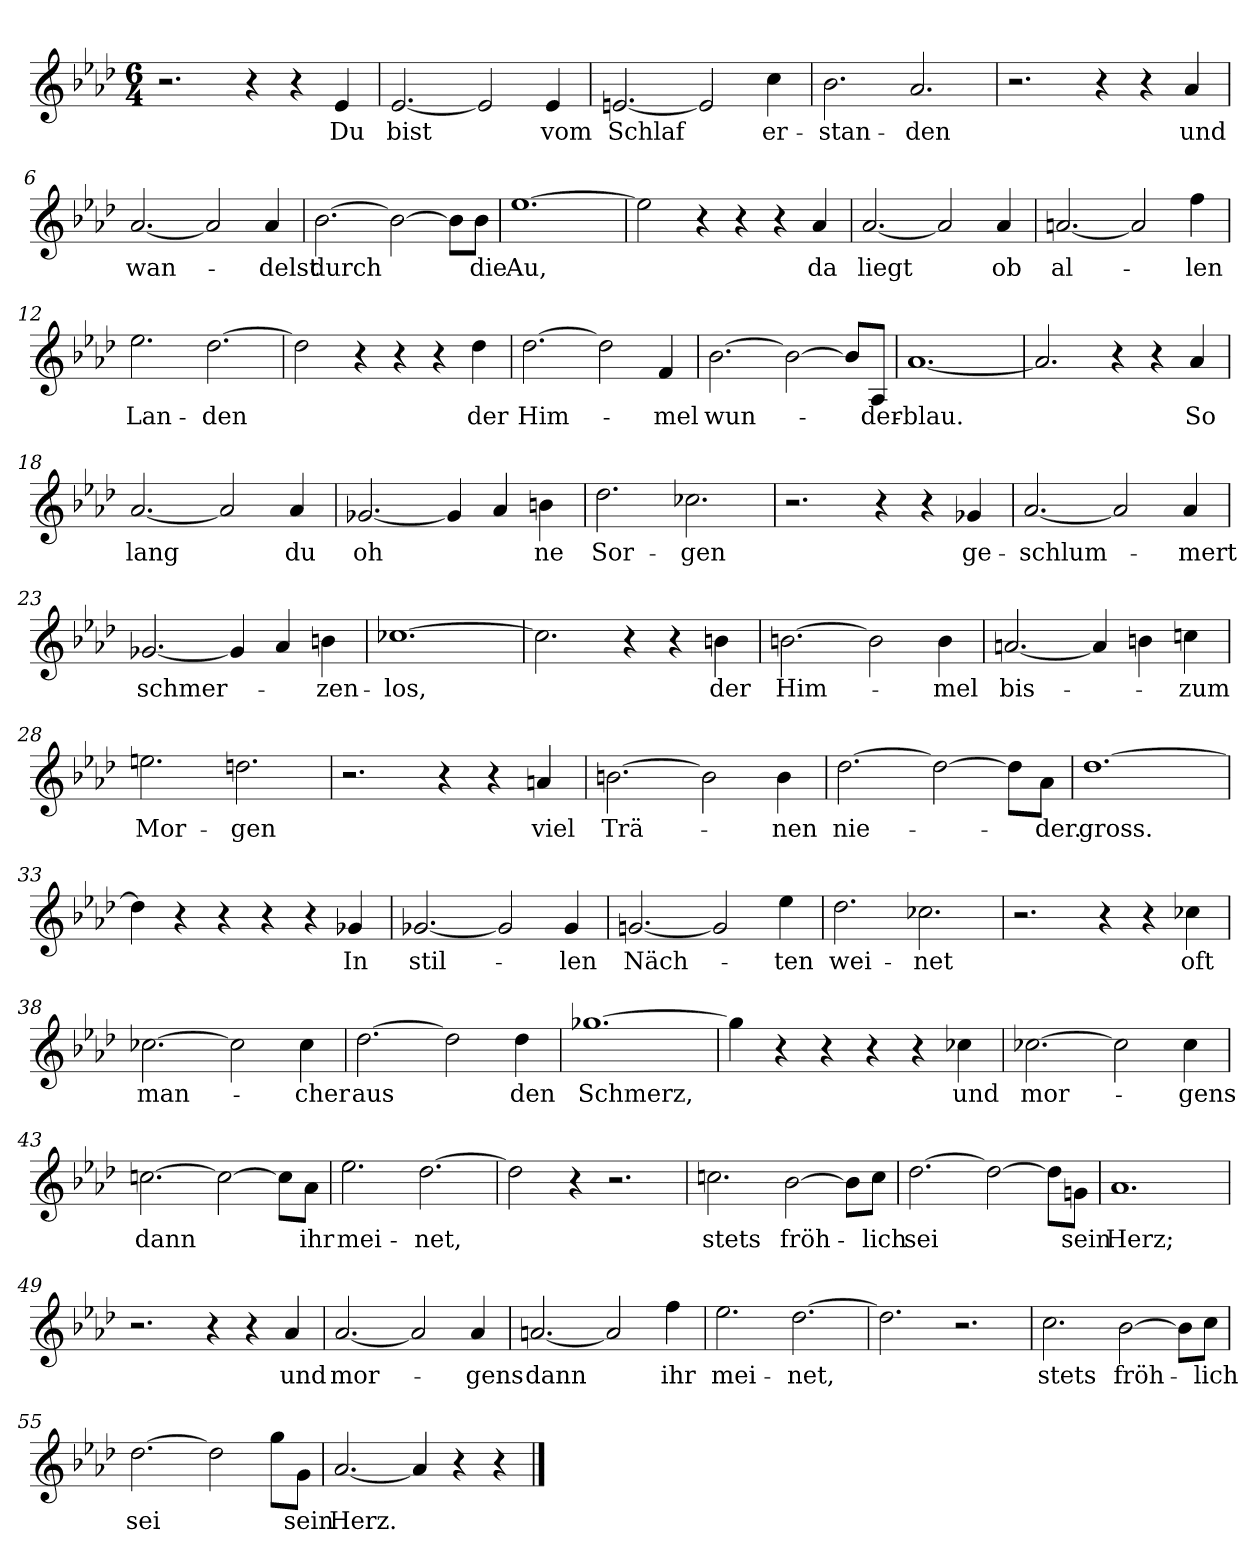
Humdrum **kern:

**kern	**text
*part1	*part1
*staff1	*staff1
*clefG2	*
*k[b-e-a-d-]	*
*M6/4	*
=1	=1
2.r	.
4r	.
4r	.
!	!LO:LY:b
4e-/	Du
=2	=2
!	!LO:LY:b
[2.e-/	bist
2e-/]	.
!	!LO:LY:b
4e-/	vom
=3	=3
!	!LO:LY:b
[2.en/	Schlaf
2e/]	.
!	!LO:LY:b
4cc\	er-
=4	=4
!	!LO:LY:b
2.b-\	-stan-
!	!LO:LY:b
2.a-/	-den
=5	=5
2.r	.
4r	.
4r	.
!	!LO:LY:b
4a-/	und
=6	=6
!	!LO:LY:b
[2.a-/	wan-
2a-/]	.
!	!LO:LY:b
4a-/	-delst
=7	=7
!	!LO:LY:b
[2.b-\	durch
2b-\_	.
8b-\L]	.
!	!LO:LY:b
8b-\J	die
=8	=8
!	!LO:LY:b
[1.ee-	Au,
=9	=9
2ee-\]	.
4r	.
4r	.
4r	.
!	!LO:LY:b
4a-/	da
=10	=10
!	!LO:LY:b
[2.a-/	liegt
2a-/]	.
!	!LO:LY:b
4a-/	ob
!!LO:LB:g=z
=11	=11
!	!LO:LY:b
[2.an/	al-
2a/]	.
!	!LO:LY:b
4ff\	-len
=12	=12
!	!LO:LY:b
2.ee-\	Lan-
!	!LO:LY:b
[2.dd-\	-den
=13	=13
2dd-\]	.
4r	.
4r	.
4r	.
!	!LO:LY:b
4dd-\	der
=14	=14
!	!LO:LY:b
[2.dd-\	Him-
2dd-\]	.
!	!LO:LY:b
4f/	-mel
=15	=15
!	!LO:LY:b
[2.b-\	wun-
2b-\_	.
8b-/L]	.
!	!LO:LY:b
8A-/J	-der-
=16	=16
!	!LO:LY:b
[1.a-	blau.
=17	=17
2.a-/]	.
4r	.
4r	.
!	!LO:LY:b
4a-/	So
=18	=18
!	!LO:LY:b
[2.a-/	lang
2a-/]	.
!	!LO:LY:b
4a-/	du
=19	=19
!	!LO:LY:b
[2.g-X/	oh
4g-/]	.
4a-/	.
!	!LO:LY:b
4bn\	-ne
=20	=20
!	!LO:LY:b
2.dd-\	Sor-
!	!LO:LY:b
2.cc-X\	-gen
!!LO:LB:g=z
=21	=21
2.r	.
4r	.
4r	.
!	!LO:LY:b
4g-X/	ge-
=22	=22
!	!LO:LY:b
[2.a-/	-schlum-
2a-/]	.
!	!LO:LY:b
4a-/	-mert
=23	=23
!	!LO:LY:b
[2.g-X/	schmer-
4g-/]	.
4a-/	.
!	!LO:LY:b
4bn\	-zen-
=24	=24
!	!LO:LY:b
[1.cc-X	-los,
=25	=25
2.cc-\]	.
4r	.
4r	.
!	!LO:LY:b
4bn\	der
=26	=26
!	!LO:LY:b
[2.bn\	Him-
2b\]	.
!	!LO:LY:b
4b\	-mel
=27	=27
!	!LO:LY:b
[2.an/	bis-
4a/]	.
4bn\	.
!	!LO:LY:b
4ccn\	zum
=28	=28
!	!LO:LY:b
2.een\	Mor-
!	!LO:LY:b
2.ddn\	-gen
=29	=29
2.r	.
4r	.
4r	.
!	!LO:LY:b
4an/	viel
!!LO:LB:g=z
=30	=30
!	!LO:LY:b
[2.bn\	Trä-
2b\]	.
!	!LO:LY:b
4b\	-nen
=31	=31
!	!LO:LY:b
[2.dd-\	nie-
2dd-\_	.
8dd-\L]	.
!	!LO:LY:b
8a-\J	-der.
=32	=32
!	!LO:LY:b
[1.dd-	-gross.
=33	=33
4dd-\]	.
4r	.
4r	.
4r	.
4r	.
!	!LO:LY:b
4g-X/	In
=34	=34
!	!LO:LY:b
[2.g-X/	stil-
2g-/]	.
!	!LO:LY:b
4g-/	-len
=35	=35
!	!LO:LY:b
[2.gn/	Näch-
2gn/]	.
!	!LO:LY:b
4ee-\	-ten
=36	=36
!	!LO:LY:b
2.dd-\	wei-
!	!LO:LY:b
2.cc-X\	-net
=37	=37
2.r	.
4r	.
4r	.
!	!LO:LY:b
4cc-X\	oft
=38	=38
!	!LO:LY:b
[2.cc-X\	man-
2cc-\]	.
!	!LO:LY:b
4cc-\	-cher
=39	=39
!	!LO:LY:b
[2.dd-\	aus
2dd-\]	.
!	!LO:LY:b
4dd-\	den
!!LO:LB:g=z
=40	=40
!	!LO:LY:b
[1.gg-X	Schmerz,
=41	=41
4gg-\]	.
4r	.
4r	.
4r	.
4r	.
!	!LO:LY:b
4cc-X\	und
=42	=42
!	!LO:LY:b
[2.cc-X\	mor-
2cc-\]	.
!	!LO:LY:b
4cc-\	-gens
=43	=43
!	!LO:LY:b
[2.ccn\	dann
2ccn\_	.
8ccn\L]	.
!	!LO:LY:b
8a-\J	ihr
=44	=44
!	!LO:LY:b
2.ee-\	mei-
!	!LO:LY:b
[2.dd-\	-net,
=45	=45
2dd-\]	.
4r	.
2.r	.
=46	=46
!	!LO:LY:b
2.ccn\	stets
!	!LO:LY:b
[2b-\	fröh-
8b-\L]	.
!	!LO:LY:b
8cc\J	-lich
=47	=47
!	!LO:LY:b
[2.dd-\	sei
2dd-\_	.
8dd-\L]	.
!	!LO:LY:b
8gn\J	sein
=48	=48
!	!LO:LY:b
1.a-	Herz;
!!LO:LB:g=z
=49	=49
2.r	.
4r	.
4r	.
!	!LO:LY:b
4a-/	und
=50	=50
!	!LO:LY:b
[2.a-/	mor-
2a-/]	.
!	!LO:LY:b
4a-/	-gens
=51	=51
!	!LO:LY:b
[2.an/	dann
2a/]	.
!	!LO:LY:b
4ff\	ihr
=52	=52
!	!LO:LY:b
2.ee-\	mei-
!	!LO:LY:b
[2.dd-\	-net,
=53	=53
2.dd-\]	.
2.r	.
=54	=54
!	!LO:LY:b
2.cc\	stets
!	!LO:LY:b
[2b-\	fröh-
8b-\L]	.
!	!LO:LY:b
8cc\J	-lich
=55	=55
!	!LO:LY:b
[2.dd-\	sei
2dd-\]	.
8gg\L	.
!	!LO:LY:b
8g\J	sein
=56	=56
!	!LO:LY:b
[2.a-/	Herz.
4a-/]	.
4r	.
4r	.
==	==
*-	*-
